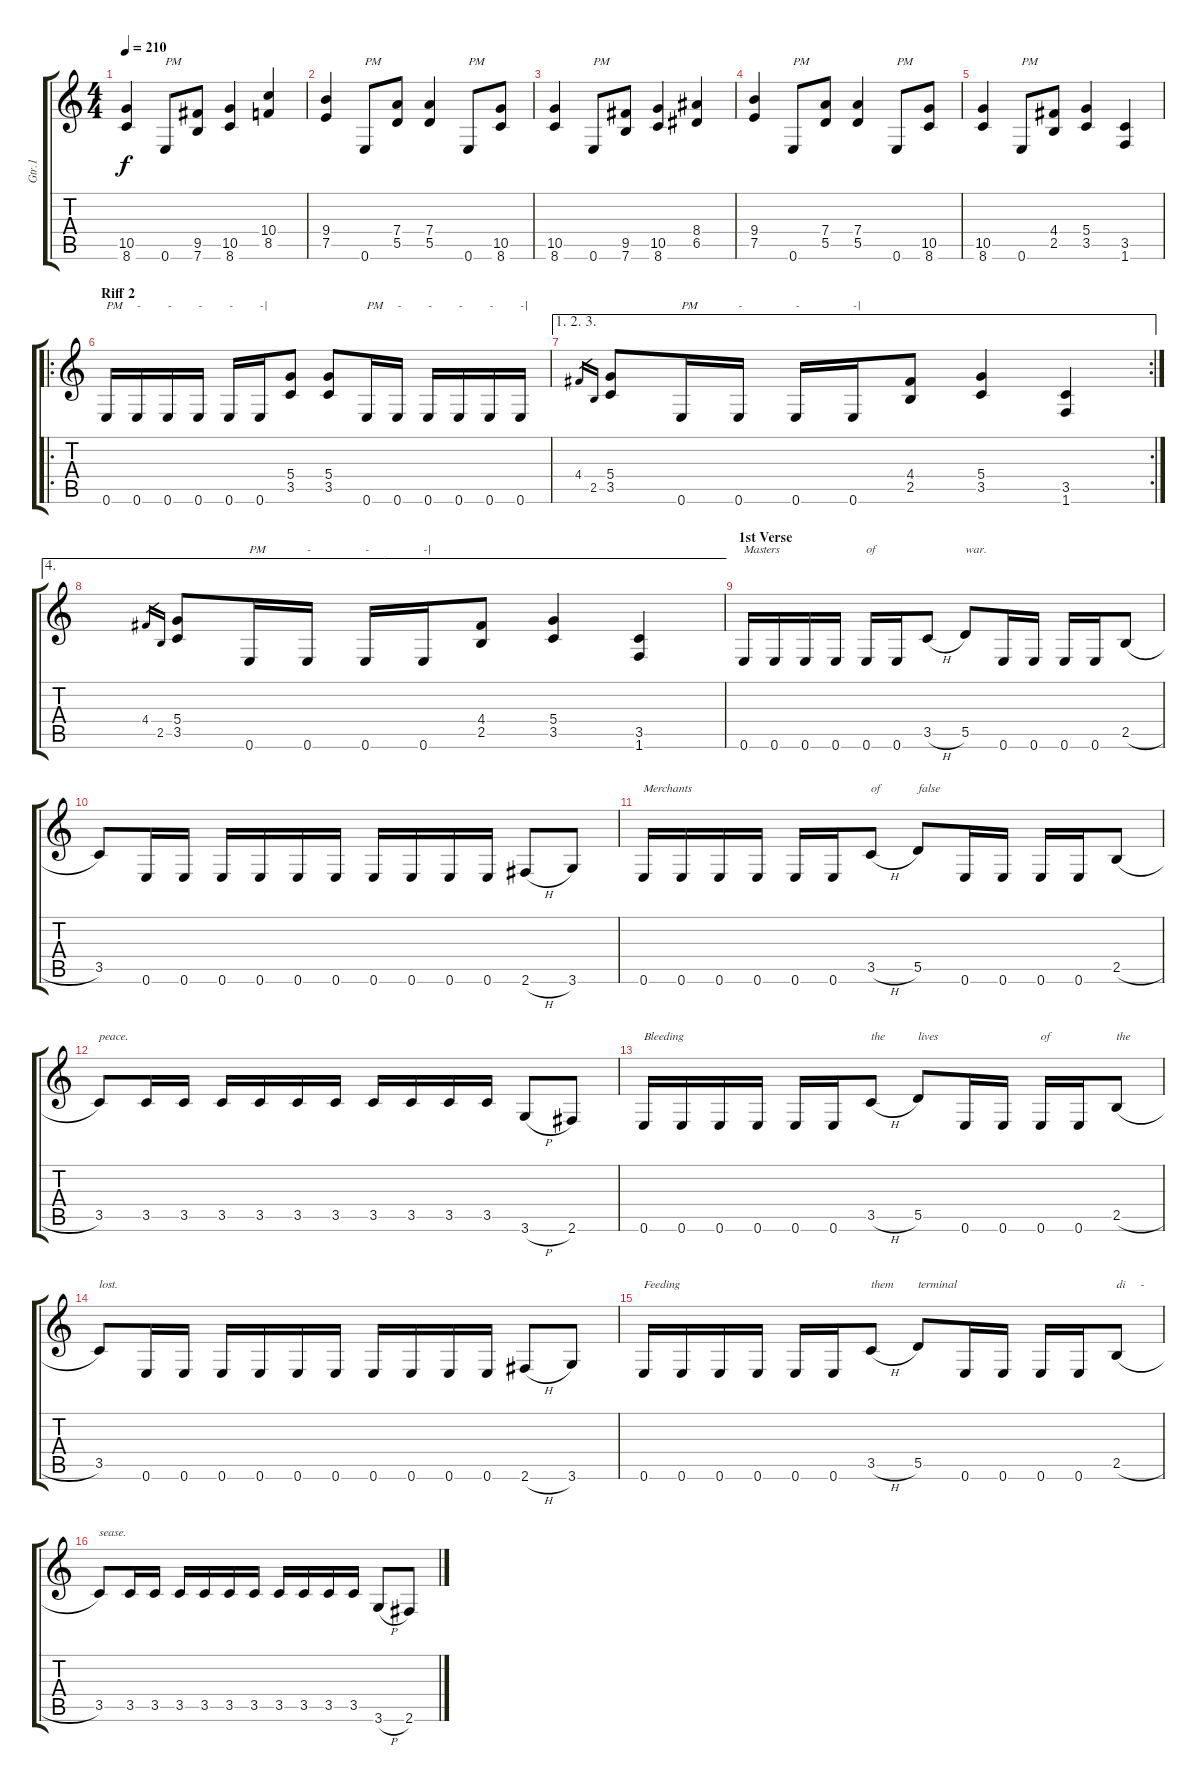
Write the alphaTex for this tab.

\track ("Gtr.1" "Gtr.1") {instrument overdrivenguitar}
\staff {score tabs}
\tuning (E4 B3 G3 D3 A2 E2) {hide}
\ts (4 4)
\tempo 210
\clef g2
\ks c
(10.5 8.6).4{dy f} 0.6.8{txt "PM"} (9.5 7.6).8 (10.5 8.6).4 (10.4 8.5).4 |
(9.4 7.5).4 0.6.8{txt "PM"} (7.4 5.5).8 (7.4 5.5).4 0.6.8{txt "PM"} (10.5 8.6).8 |
(10.5 8.6).4 0.6.8{txt "PM"} (9.5 7.6).8 (10.5 8.6).4 (8.4 6.5).4 |
(9.4 7.5).4 0.6.8{txt "PM"} (7.4 5.5).8 (7.4 5.5).4 0.6.8{txt "PM"} (10.5 8.6).8 |
(10.5 8.6).4 0.6.8{txt "PM"} (4.4 2.5).8 (5.4 3.5).4 (3.5 1.6).4 |
\ro
\section ("" "Riff 2")
0.6.16{txt "PM"} 0.6.16{txt "-"} 0.6.16{txt "-"} 0.6.16{txt "-"} 0.6.16{txt "-"} 0.6.16{txt "-|"} (5.4 3.5).8 (5.4 3.5).8 0.6.16{txt "PM"} 0.6.16{txt "-"} 0.6.16{txt "-"} 0.6.16{txt "-"} 0.6.16{txt "-"} 0.6.16{txt "-|"} |
\ae (1 2 3)
\rc 2
4.4.16{gr} 2.5.16{gr} (5.4 3.5).8 0.6.16{txt "PM"} 0.6.16{txt "-"} 0.6.16{txt "-"} 0.6.16{txt "-|"} (4.4 2.5).8 (5.4 3.5).4 (3.5 1.6).4 |
\ae 4
4.4.16{gr} 2.5.16{gr} (5.4 3.5).8 0.6.16{txt "PM"} 0.6.16{txt "-"} 0.6.16{txt "-"} 0.6.16{txt "-|"} (4.4 2.5).8 (5.4 3.5).4 (3.5 1.6).4 |
\section ("" "1st Verse")
0.6.16{txt "Masters"} 0.6.16 0.6.16 0.6.16 0.6.16{txt "of"} 0.6.16 3.5{h}.8 5.5.8{txt "war."} 0.6.16 0.6.16 0.6.16 0.6.16 2.5{h}.8 |
3.5.8 0.6.16 0.6.16 0.6.16 0.6.16 0.6.16 0.6.16 0.6.16 0.6.16 0.6.16 0.6.16 2.6{h}.8 3.6.8 |
0.6.16{txt "Merchants"} 0.6.16 0.6.16 0.6.16 0.6.16 0.6.16 3.5{h}.8{txt "of"} 5.5.8{txt "false"} 0.6.16 0.6.16 0.6.16 0.6.16 2.5{h}.8 |
3.5.8{txt "peace."} 3.5.16 3.5.16 3.5.16 3.5.16 3.5.16 3.5.16 3.5.16 3.5.16 3.5.16 3.5.16 3.6{h}.8 2.6.8 |
0.6.16{txt "Bleeding"} 0.6.16 0.6.16 0.6.16 0.6.16 0.6.16 3.5{h}.8{txt "the"} 5.5.8{txt "lives"} 0.6.16 0.6.16 0.6.16{txt "of"} 0.6.16 2.5{h}.8{txt "the"} |
3.5.8{txt "lost."} 0.6.16 0.6.16 0.6.16 0.6.16 0.6.16 0.6.16 0.6.16 0.6.16 0.6.16 0.6.16 2.6{h}.8 3.6.8 |
0.6.16{txt "Feeding"} 0.6.16 0.6.16 0.6.16 0.6.16 0.6.16 3.5{h}.8{txt "them"} 5.5.8{txt "terminal"} 0.6.16 0.6.16 0.6.16 0.6.16 2.5{h}.8{txt "di     -"} |
3.5.8{txt "sease."} 3.5.16 3.5.16 3.5.16 3.5.16 3.5.16 3.5.16 3.5.16 3.5.16 3.5.16 3.5.16 3.6{h}.8 2.6.8
